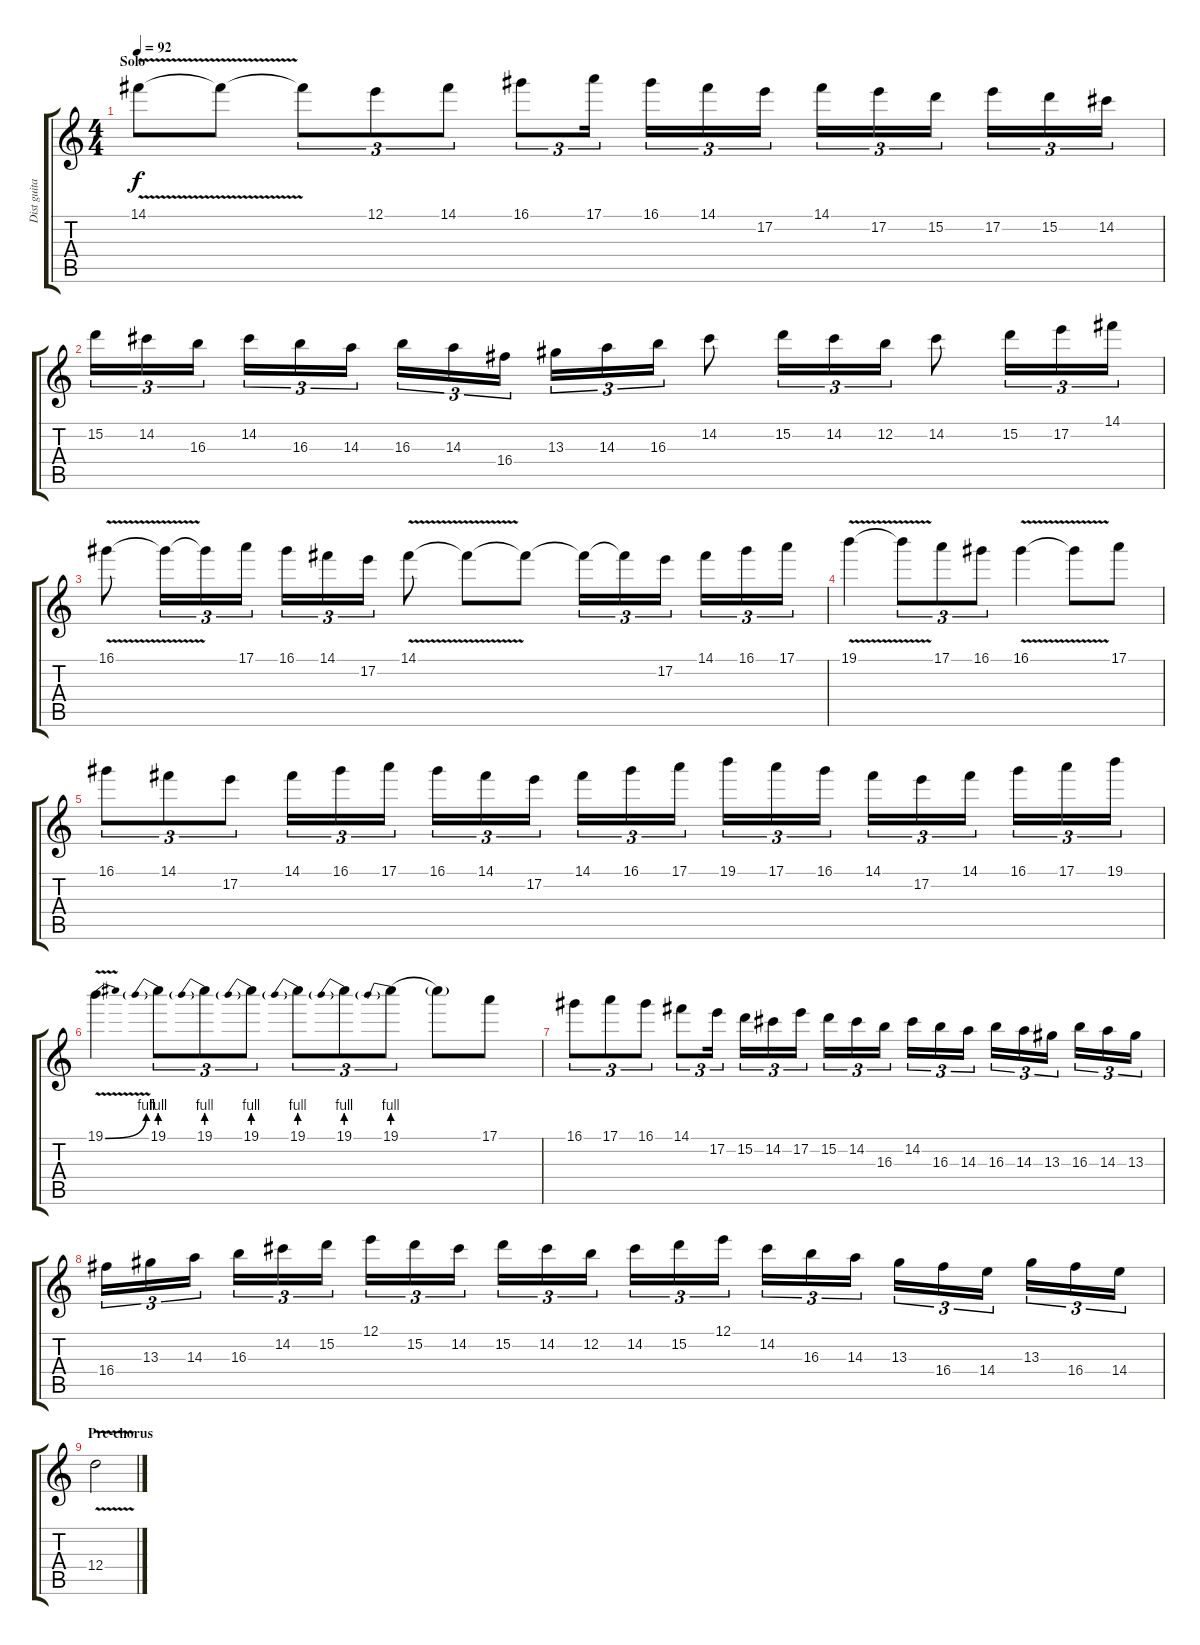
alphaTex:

\track ("Dist guitar 2" "Dist guita") {instrument distortionguitar}
\staff {score tabs}
\tuning (E4 B3 G3 D3 A2 E2) {hide}
\ts (4 4)
\section ("" "Solo")
\tempo 92
\clef g2
\ks c
14.1{v}.8{dy f} 14.1{t}.8 14.1{t}.8{tu (3 2)} 12.1.8{tu (3 2)} 14.1.8{tu (3 2)} 16.1.8{tu (3 2)} 17.1.16{tu (3 2)} 16.1.16{tu (3 2)} 14.1.16{tu (3 2)} 17.2.16{tu (3 2)} 14.1.16{tu (3 2)} 17.2.16{tu (3 2)} 15.2.16{tu (3 2)} 17.2.16{tu (3 2)} 15.2.16{tu (3 2)} 14.2.16{tu (3 2)} |
15.2.16{tu (3 2)} 14.2.16{tu (3 2)} 16.3.16{tu (3 2)} 14.2.16{tu (3 2)} 16.3.16{tu (3 2)} 14.3.16{tu (3 2)} 16.3.16{tu (3 2)} 14.3.16{tu (3 2)} 16.4.16{tu (3 2)} 13.3.16{tu (3 2)} 14.3.16{tu (3 2)} 16.3.16{tu (3 2)} 14.2.8 15.2.16{tu (3 2)} 14.2.16{tu (3 2)} 12.2.16{tu (3 2)} 14.2.8 15.2.16{tu (3 2)} 17.2.16{tu (3 2)} 14.1.16{tu (3 2)} |
16.1{v}.8 16.1{t}.16{tu (3 2)} 16.1{t}.16{tu (3 2)} 17.1.16{tu (3 2)} 16.1.16{tu (3 2)} 14.1.16{tu (3 2)} 17.2.16{tu (3 2)} 14.1{v}.8 14.1{t}.8 14.1{t}.8 14.1{t}.16{tu (3 2)} 14.1{t}.16{tu (3 2)} 17.2.16{tu (3 2)} 14.1.16{tu (3 2)} 16.1.16{tu (3 2)} 17.1.16{tu (3 2)} |
19.1{v}.4 19.1{t}.8{tu (3 2)} 17.1.8{tu (3 2)} 16.1.8{tu (3 2)} 16.1{v}.4 16.1{t}.8 17.1.8 |
16.1.8{tu (3 2)} 14.1.8{tu (3 2)} 17.2.8{tu (3 2)} 14.1.16{tu (3 2)} 16.1.16{tu (3 2)} 17.1.16{tu (3 2)} 16.1.16{tu (3 2)} 14.1.16{tu (3 2)} 17.2.16{tu (3 2)} 14.1.16{tu (3 2)} 16.1.16{tu (3 2)} 17.1.16{tu (3 2)} 19.1.16{tu (3 2)} 17.1.16{tu (3 2)} 16.1.16{tu (3 2)} 14.1.16{tu (3 2)} 17.2.16{tu (3 2)} 14.1.16{tu (3 2)} 16.1.16{tu (3 2)} 17.1.16{tu (3 2)} 19.1.16{tu (3 2)} |
19.1{be (bend 0 0 60 4) v}.4 19.1{be (prebend 0 4 60 4)}.8{tu (3 2)} 19.1{be (prebend 0 4 60 4)}.8{tu (3 2)} 19.1{be (prebend 0 4 60 4)}.8{tu (3 2)} 19.1{be (prebend 0 4 60 4)}.8{tu (3 2)} 19.1{be (prebend 0 4 60 4)}.8{tu (3 2)} 19.1{be (prebend 0 4 60 4)}.8{tu (3 2)} 19.1{t}.8 17.1.8 |
16.1.8{tu (3 2)} 17.1.8{tu (3 2)} 16.1.8{tu (3 2)} 14.1.8{tu (3 2)} 17.2.16{tu (3 2)} 15.2.16{tu (3 2)} 14.2.16{tu (3 2)} 17.2.16{tu (3 2)} 15.2.16{tu (3 2)} 14.2.16{tu (3 2)} 16.3.16{tu (3 2)} 14.2.16{tu (3 2)} 16.3.16{tu (3 2)} 14.3.16{tu (3 2)} 16.3.16{tu (3 2)} 14.3.16{tu (3 2)} 13.3.16{tu (3 2)} 16.3.16{tu (3 2)} 14.3.16{tu (3 2)} 13.3.16{tu (3 2)} |
16.4.16{tu (3 2)} 13.3.16{tu (3 2)} 14.3.16{tu (3 2)} 16.3.16{tu (3 2)} 14.2.16{tu (3 2)} 15.2.16{tu (3 2)} 12.1.16{tu (3 2)} 15.2.16{tu (3 2)} 14.2.16{tu (3 2)} 15.2.16{tu (3 2)} 14.2.16{tu (3 2)} 12.2.16{tu (3 2)} 14.2.16{tu (3 2)} 15.2.16{tu (3 2)} 12.1.16{tu (3 2)} 14.2.16{tu (3 2)} 16.3.16{tu (3 2)} 14.3.16{tu (3 2)} 13.3.16{tu (3 2)} 16.4.16{tu (3 2)} 14.4.16{tu (3 2)} 13.3.16{tu (3 2)} 16.4.16{tu (3 2)} 14.4.16{tu (3 2)} |
\section ("" "Pre-chorus")
12.4{v}.2
